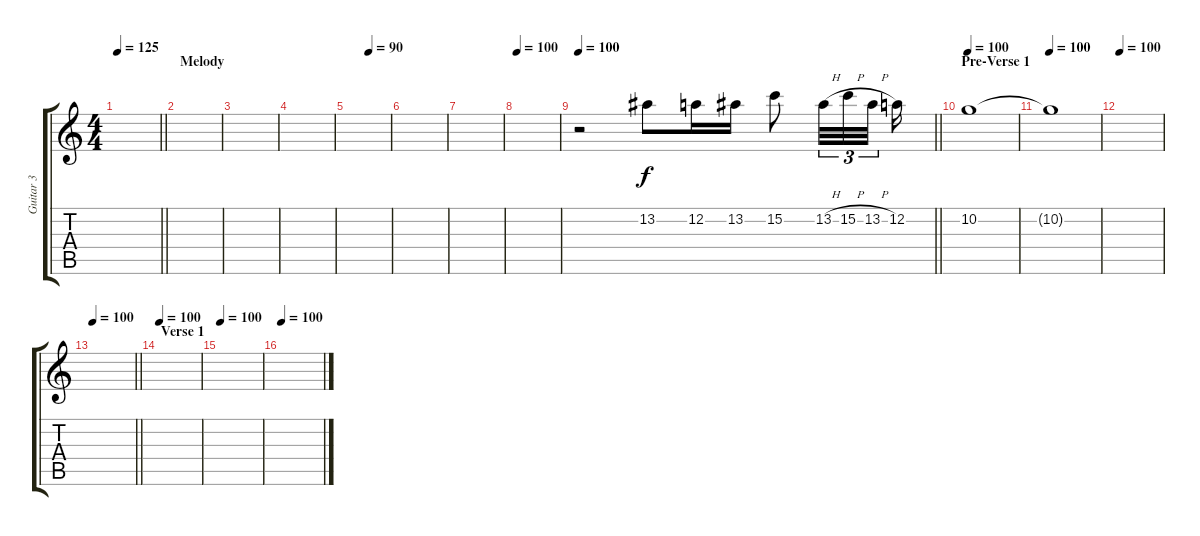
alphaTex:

\track ("Guitar 3" "Guitar 3") {instrument distortionguitar}
\staff {score tabs}
\tuning (D4 A3 F3 C3 G2 D2) {hide}
\ts (4 4)
\tempo 125
\clef g2
\barLineRight lightlight
\ks c
|
\section ("" "Melody")
|
|
|
\tempo (90 0.5)
|
|
|
\tempo 100
|
\tempo 100
\barLineRight lightlight
r.2 13.2.8 12.2.16 13.2.16 15.2.8 13.2{h}.32{tu (3 2)} 15.2{h}.32{tu (3 2)} 13.2{h}.32{tu (3 2) beam splitsecondary} 12.2.16 |
\section ("" "Pre-Verse 1")
\tempo 100
10.2.1 |
\tempo 100
10.2{t}.1 |
\tempo 100
|
\tempo 100
\barLineRight lightlight
|
\section ("" "Verse 1")
\tempo 100
|
\tempo 100
|
\tempo 100
